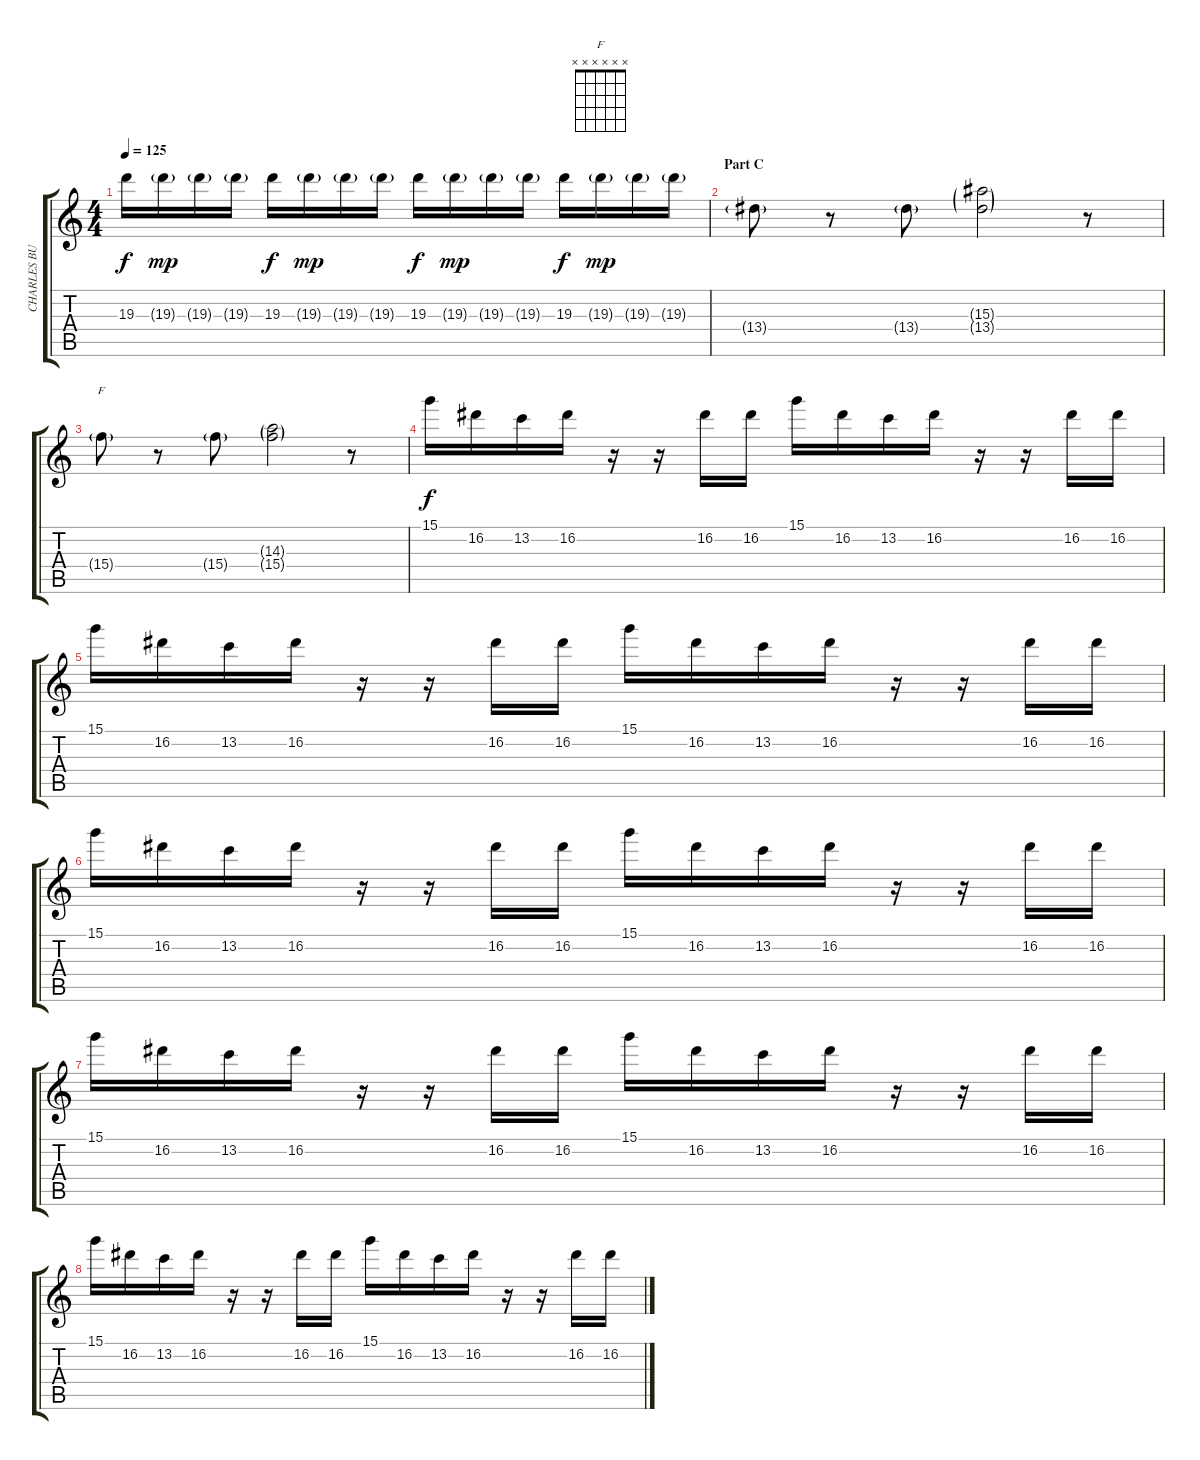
\track ("CHARLES BURCHILL!!!" "CHARLES BU") {instrument distortionguitar}
\staff {score tabs}
\tuning (E4 B3 G3 D3 A2 E2) {hide}
\chord ("F" x x x x x x)
\ts (4 4)
\tempo 125
\clef g2
\ks c
19.3.16{dy f} 19.3{g}.16{dy mp} 19.3{g}.16 19.3{g}.16 19.3.16{dy f} 19.3{g}.16{dy mp} 19.3{g}.16 19.3{g}.16 19.3.16{dy f} 19.3{g}.16{dy mp} 19.3{g}.16 19.3{g}.16 19.3.16{dy f} 19.3{g}.16{dy mp} 19.3{g}.16 19.3{g}.16 |
\section ("" "Part C")
13.4{g}.8 r.8 13.4{g}.8 (15.3{g} 13.4{g}).2 r.8 |
15.4{g}.8{ch "F"} r.8 15.4{g}.8 (14.3{g} 15.4{g}).2 r.8 |
15.1.16{dy f} 16.2.16 13.2.16 16.2.16 r.16 r.16 16.2.16 16.2.16 15.1.16 16.2.16 13.2.16 16.2.16 r.16 r.16 16.2.16 16.2.16 |
15.1.16 16.2.16 13.2.16 16.2.16 r.16 r.16 16.2.16 16.2.16 15.1.16 16.2.16 13.2.16 16.2.16 r.16 r.16 16.2.16 16.2.16 |
15.1.16 16.2.16 13.2.16 16.2.16 r.16 r.16 16.2.16 16.2.16 15.1.16 16.2.16 13.2.16 16.2.16 r.16 r.16 16.2.16 16.2.16 |
15.1.16 16.2.16 13.2.16 16.2.16 r.16 r.16 16.2.16 16.2.16 15.1.16 16.2.16 13.2.16 16.2.16 r.16 r.16 16.2.16 16.2.16 |
15.1.16 16.2.16 13.2.16 16.2.16 r.16 r.16 16.2.16 16.2.16 15.1.16 16.2.16 13.2.16 16.2.16 r.16 r.16 16.2.16 16.2.16
